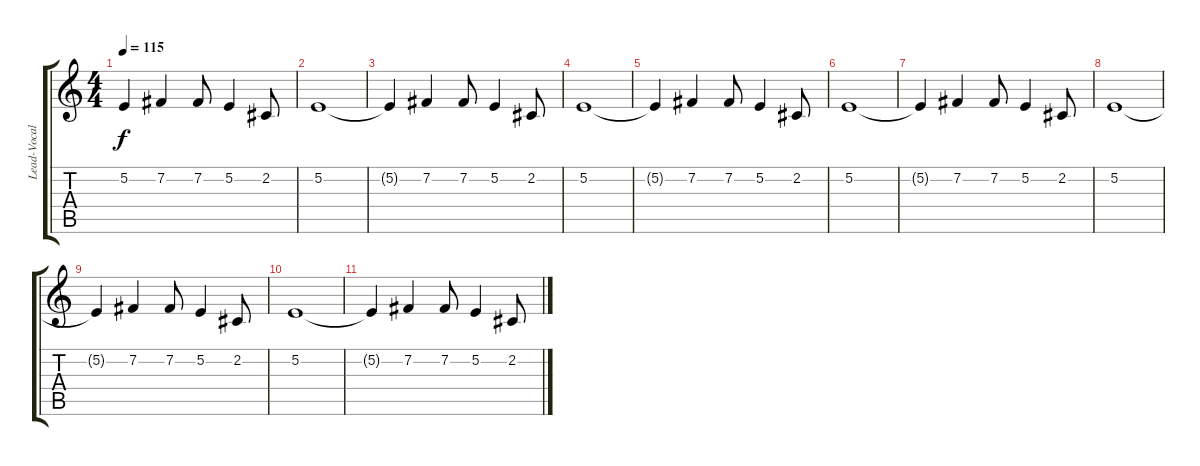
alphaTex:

\track ("Lead-Vocals" "Lead-Vocal") {instrument accordion}
\staff {score tabs}
\tuning (E4 B3 G3 D3 A2 E2) {hide}
\ts (4 4)
\tempo 115
\clef g2
\ks c
5.2{t}.4{dy f} 7.2.4 7.2.8 5.2.4 2.2.8 |
5.2.1 |
5.2{t}.4 7.2.4 7.2.8 5.2.4 2.2.8 |
5.2.1 |
5.2{t}.4 7.2.4 7.2.8 5.2.4 2.2.8 |
5.2.1 |
5.2{t}.4 7.2.4 7.2.8 5.2.4 2.2.8 |
5.2.1 |
5.2{t}.4 7.2.4 7.2.8 5.2.4 2.2.8 |
5.2.1 |
5.2{t}.4 7.2.4 7.2.8 5.2.4 2.2.8
